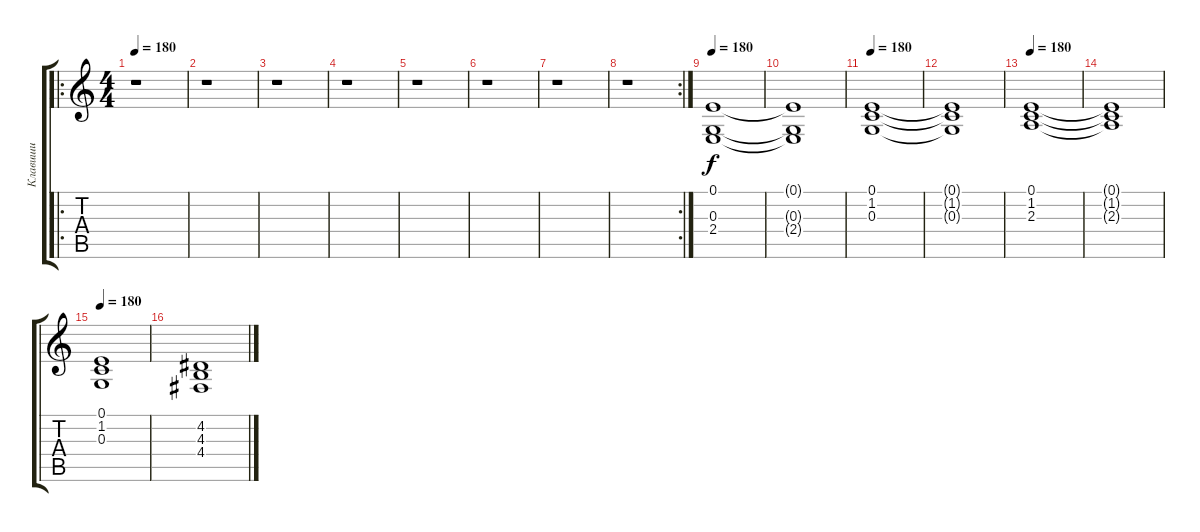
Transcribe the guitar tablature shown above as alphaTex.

\track ("Клавиши" "Клавиши") {instrument stringensemble2}
\staff {score tabs}
\tuning (E4 B3 G3 D3 A2 E2) {hide}
\ro
\ts (4 4)
\tempo 180
\clef g2
\ks c
r.1{dy f} |
r.1 |
r.1 |
r.1 |
r.1 |
r.1 |
r.1 |
\rc 2
r.1 |
\tempo 180
(0.1 0.3 2.4).1 |
(0.1{t} 0.3{t} 2.4{t}).1 |
\tempo 180
(0.1 1.2 0.3).1 |
(0.1{t} 1.2{t} 0.3{t}).1 |
\tempo 180
(0.1 1.2 2.3).1 |
(0.1{t} 1.2{t} 2.3{t}).1 |
\tempo 180
(0.1 1.2 0.3).1 |
(4.2 4.3 4.4).1
